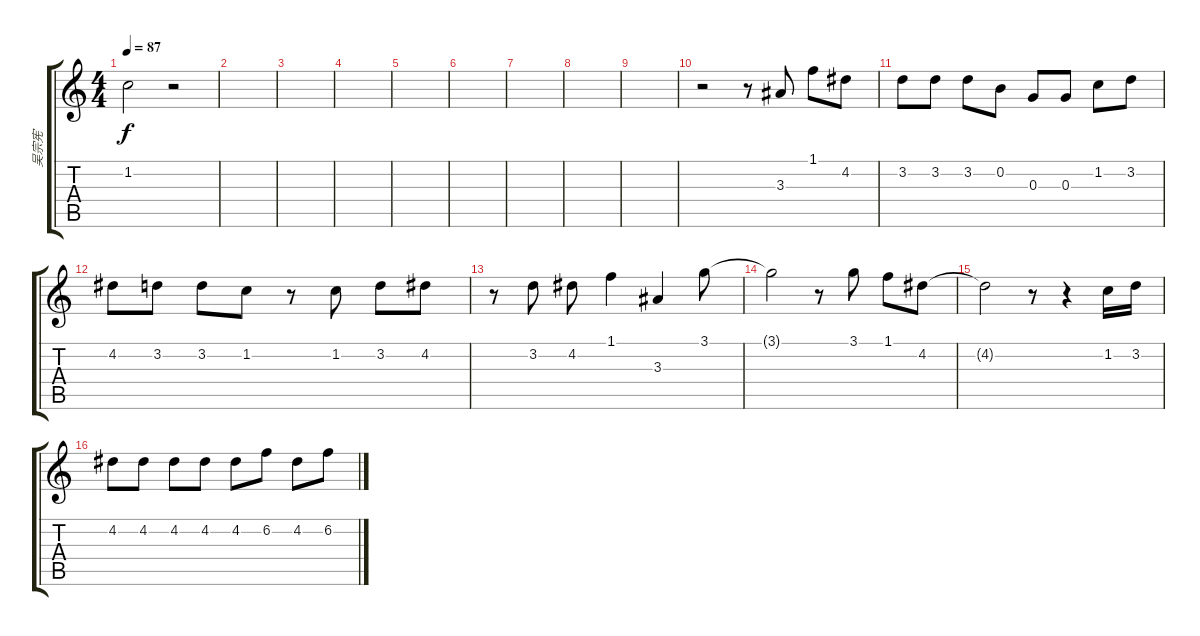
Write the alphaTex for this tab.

\track ("吴宗宪" "吴宗宪") {instrument distortionguitar}
\staff {score tabs}
\tuning (E4 B3 G3 D3 A2 E2) {hide}
\ts (4 4)
\tempo 87
\clef g2
\ks c
1.2.2{dy f} r.2 |
|
|
|
|
|
|
|
|
r.2 r.8 3.3.8 1.1.8 4.2.8 |
3.2.8 3.2.8 3.2.8 0.2.8 0.3.8 0.3.8 1.2.8 3.2.8 |
4.2.8 3.2.8 3.2.8 1.2.8 r.8 1.2.8 3.2.8 4.2.8 |
r.8 3.2.8 4.2.8 1.1.4 3.3.4 3.1.8 |
3.1{t}.2 r.8 3.1.8 1.1.8 4.2.8 |
4.2{t}.2 r.8 r.4 1.2.16 3.2.16 |
4.2.8 4.2.8 4.2.8 4.2.8 4.2.8 6.2.8 4.2.8 6.2.8
